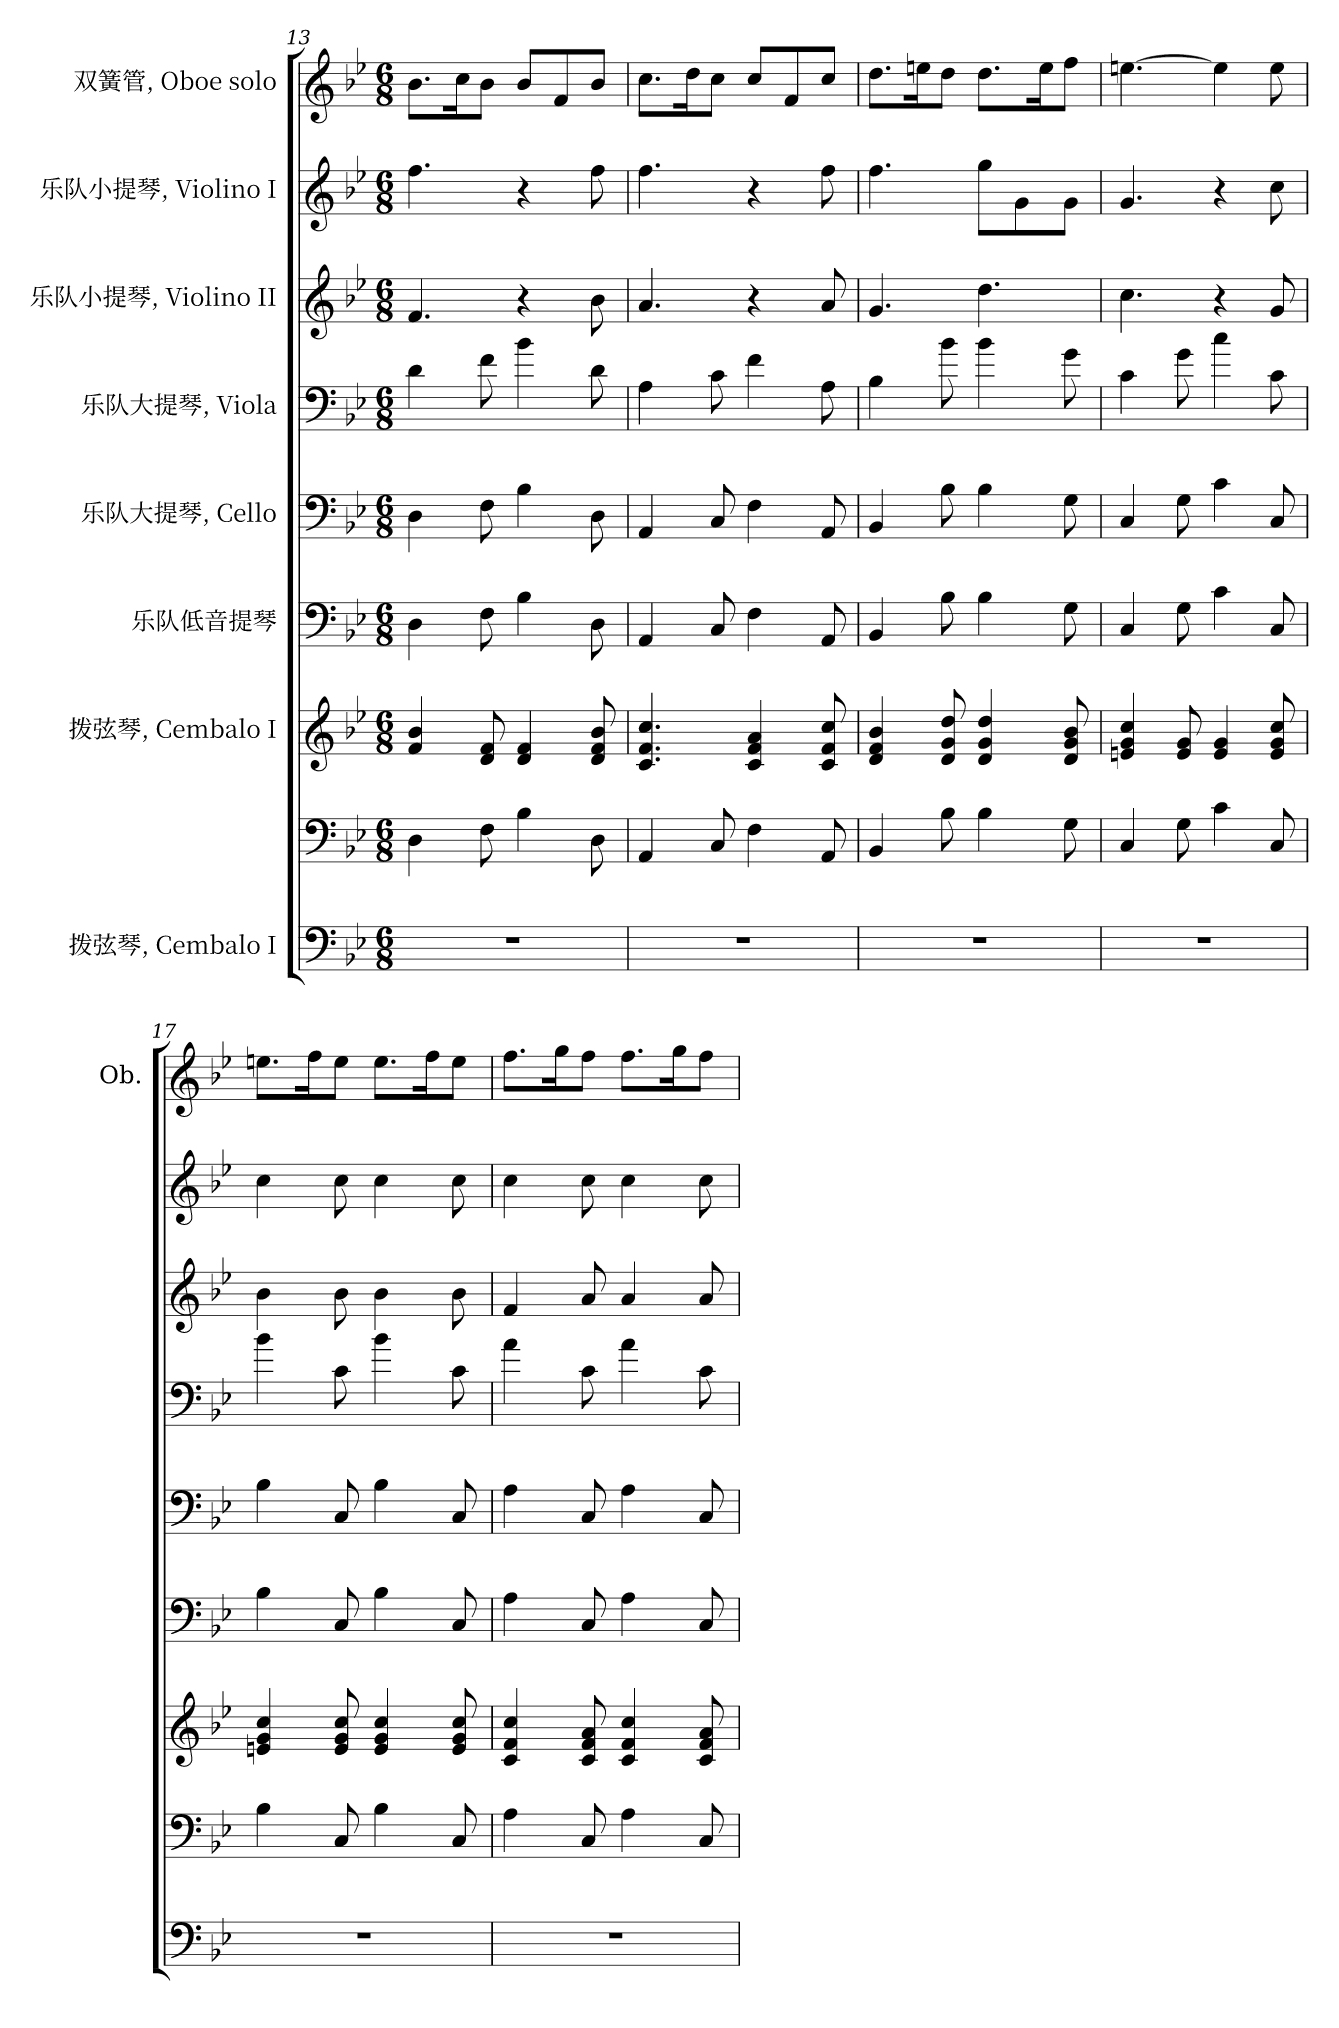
**kern	**kern	**kern	**kern	**kern	**kern	**kern	**kern	**kern
*part8	*part8	*part7	*part6	*part5	*part4	*part3	*part2	*part1
*staff9	*staff8	*staff7	*staff6	*staff5	*staff4	*staff3	*staff2	*staff1
*I"拨弦琴, Cembalo I	*	*I"拨弦琴, Cembalo I	*I"乐队低音提琴	*I"乐队大提琴, Cello	*I"乐队大提琴, Viola	*I"乐队小提琴, Violino II	*I"乐队小提琴, Violino I	*I"双簧管, Oboe solo
*	*	*	*	*	*	*	*	*I'Ob.
*clefF4	*clefF4	*clefG2	*clefF4	*clefF4	*clefF4	*clefG2	*clefG2	*clefG2
*	*	*	*ITrd7c12	*	*	*	*	*
*k[b-e-]	*k[b-e-]	*k[b-e-]	*k[b-e-]	*k[b-e-]	*k[b-e-]	*k[b-e-]	*k[b-e-]	*k[b-e-]
*M6/8	*M6/8	*M6/8	*M6/8	*M6/8	*M6/8	*M6/8	*M6/8	*M6/8
=13	=13	=13	=13	=13	=13	=13	=13	=13
2.r	4D\	4f/ 4b-/	4DD\	4D\	4d\	4.f/	4.ff\	8.b-\L
.	.	.	.	.	.	.	.	16cc\K
.	8F\	8d/ 8f/	8FF\	8F\	8f\	.	.	8b-\J
.	4B-\	4d/ 4f/	4BB-\	4B-\	4b-\	4r	4r	8b-/L
.	.	.	.	.	.	.	.	8f/
.	8D\	8d/ 8f/ 8b-/	8DD\	8D\	8d\	8b-\	8ff\	8b-/J
=14	=14	=14	=14	=14	=14	=14	=14	=14
2.r	4AA/	4.c/ 4.f/ 4.cc/	4AAA/	4AA/	4A\	4.a/	4.ff\	8.cc\L
.	.	.	.	.	.	.	.	16dd\K
.	8C/	.	8CC/	8C/	8c\	.	.	8cc\J
.	4F\	4c/ 4f/ 4a/	4FF\	4F\	4f\	4r	4r	8cc/L
.	.	.	.	.	.	.	.	8f/
.	8AA/	8c/ 8f/ 8cc/	8AAA/	8AA/	8A\	8a/	8ff\	8cc/J
=15	=15	=15	=15	=15	=15	=15	=15	=15
2.r	4BB-/	4d/ 4f/ 4b-/	4BBB-/	4BB-/	4B-\	4.g/	4.ff\	8.dd\L
.	.	.	.	.	.	.	.	16een\K
.	8B-\	8d/ 8g/ 8dd/	8BB-\	8B-\	8b-\	.	.	8dd\J
.	4B-\	4d/ 4g/ 4dd/	4BB-\	4B-\	4b-\	4.dd\	8gg\L	8.dd\L
.	.	.	.	.	.	.	8g\	.
.	.	.	.	.	.	.	.	16ee\K
.	8G\	8d/ 8g/ 8b-/	8GG\	8G\	8g\	.	8g\J	8ff\J
!!LO:PB:g=z
=16	=16	=16	=16	=16	=16	=16	=16	=16
2.r	4C/	4en/ 4g/ 4cc/	4CC/	4C/	4c\	4.cc\	4.g/	[4.een\
.	8G\	8e/ 8g/	8GG\	8G\	8g\	.	.	.
.	4c\	4e/ 4g/	4C\	4c\	4cc\	4r	4r	4ee\]
.	8C/	8e/ 8g/ 8cc/	8CC/	8C/	8c\	8g/	8cc\	8ee\
=17	=17	=17	=17	=17	=17	=17	=17	=17
2.r	4B-\	4en/ 4g/ 4cc/	4BB-\	4B-\	4b-\	4b-\	4cc\	8.een\L
.	.	.	.	.	.	.	.	16ff\K
.	8C/	8e/ 8g/ 8cc/	8CC/	8C/	8c\	8b-\	8cc\	8ee\J
.	4B-\	4e/ 4g/ 4cc/	4BB-\	4B-\	4b-\	4b-\	4cc\	8.ee\L
.	.	.	.	.	.	.	.	16ff\K
.	8C/	8e/ 8g/ 8cc/	8CC/	8C/	8c\	8b-\	8cc\	8ee\J
=18	=18	=18	=18	=18	=18	=18	=18	=18
2.r	4A\	4c/ 4f/ 4cc/	4AA\	4A\	4a\	4f/	4cc\	8.ff\L
.	.	.	.	.	.	.	.	16gg\K
.	8C/	8c/ 8f/ 8a/	8CC/	8C/	8c\	8a/	8cc\	8ff\J
.	4A\	4c/ 4f/ 4cc/	4AA\	4A\	4a\	4a/	4cc\	8.ff\L
.	.	.	.	.	.	.	.	16gg\K
.	8C/	8c/ 8f/ 8a/	8CC/	8C/	8c\	8a/	8cc\	8ff\J
=	=	=	=	=	=	=	=	=
*-	*-	*-	*-	*-	*-	*-	*-	*-
